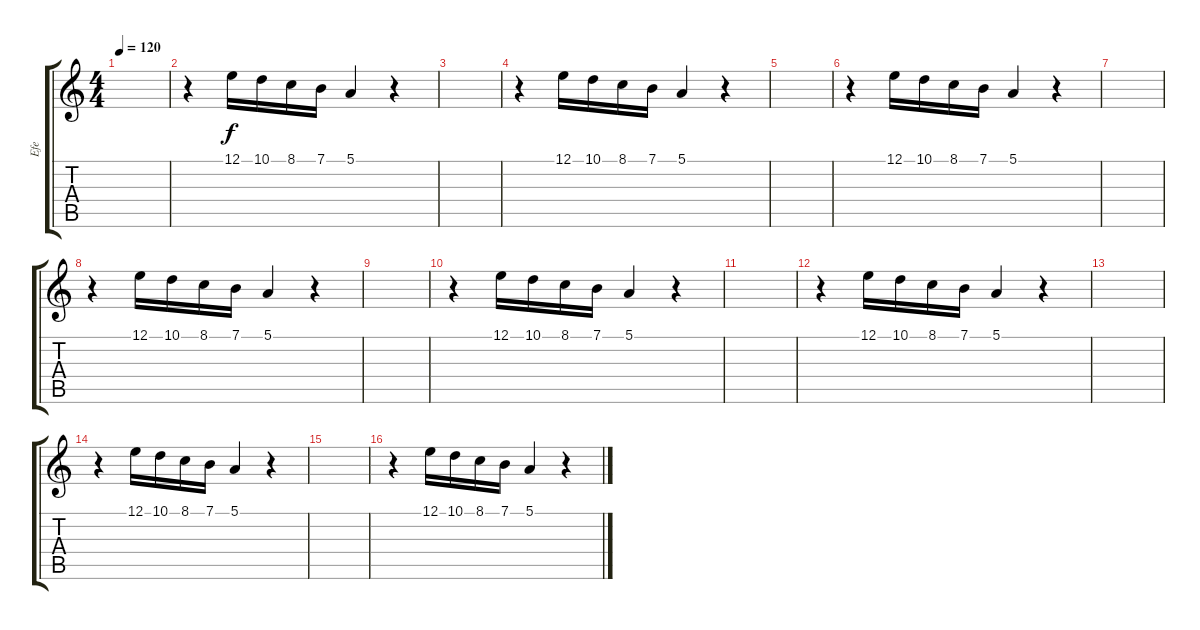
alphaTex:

\track ("Efe" "Efe") {instrument glockenspiel}
\staff {score tabs}
\tuning (E4 B3 G3 D3 A2 E2) {hide}
\ts (4 4)
\tempo 120
\clef g2
\ks c
|
r.4 12.1.16 10.1.16 8.1.16 7.1.16 5.1.4 r.4 |
|
r.4 12.1.16 10.1.16 8.1.16 7.1.16 5.1.4 r.4 |
|
r.4 12.1.16 10.1.16 8.1.16 7.1.16 5.1.4 r.4 |
|
r.4 12.1.16 10.1.16 8.1.16 7.1.16 5.1.4 r.4 |
|
r.4 12.1.16 10.1.16 8.1.16 7.1.16 5.1.4 r.4 |
|
r.4 12.1.16 10.1.16 8.1.16 7.1.16 5.1.4 r.4 |
|
r.4 12.1.16 10.1.16 8.1.16 7.1.16 5.1.4 r.4 |
|
r.4 12.1.16 10.1.16 8.1.16 7.1.16 5.1.4 r.4
